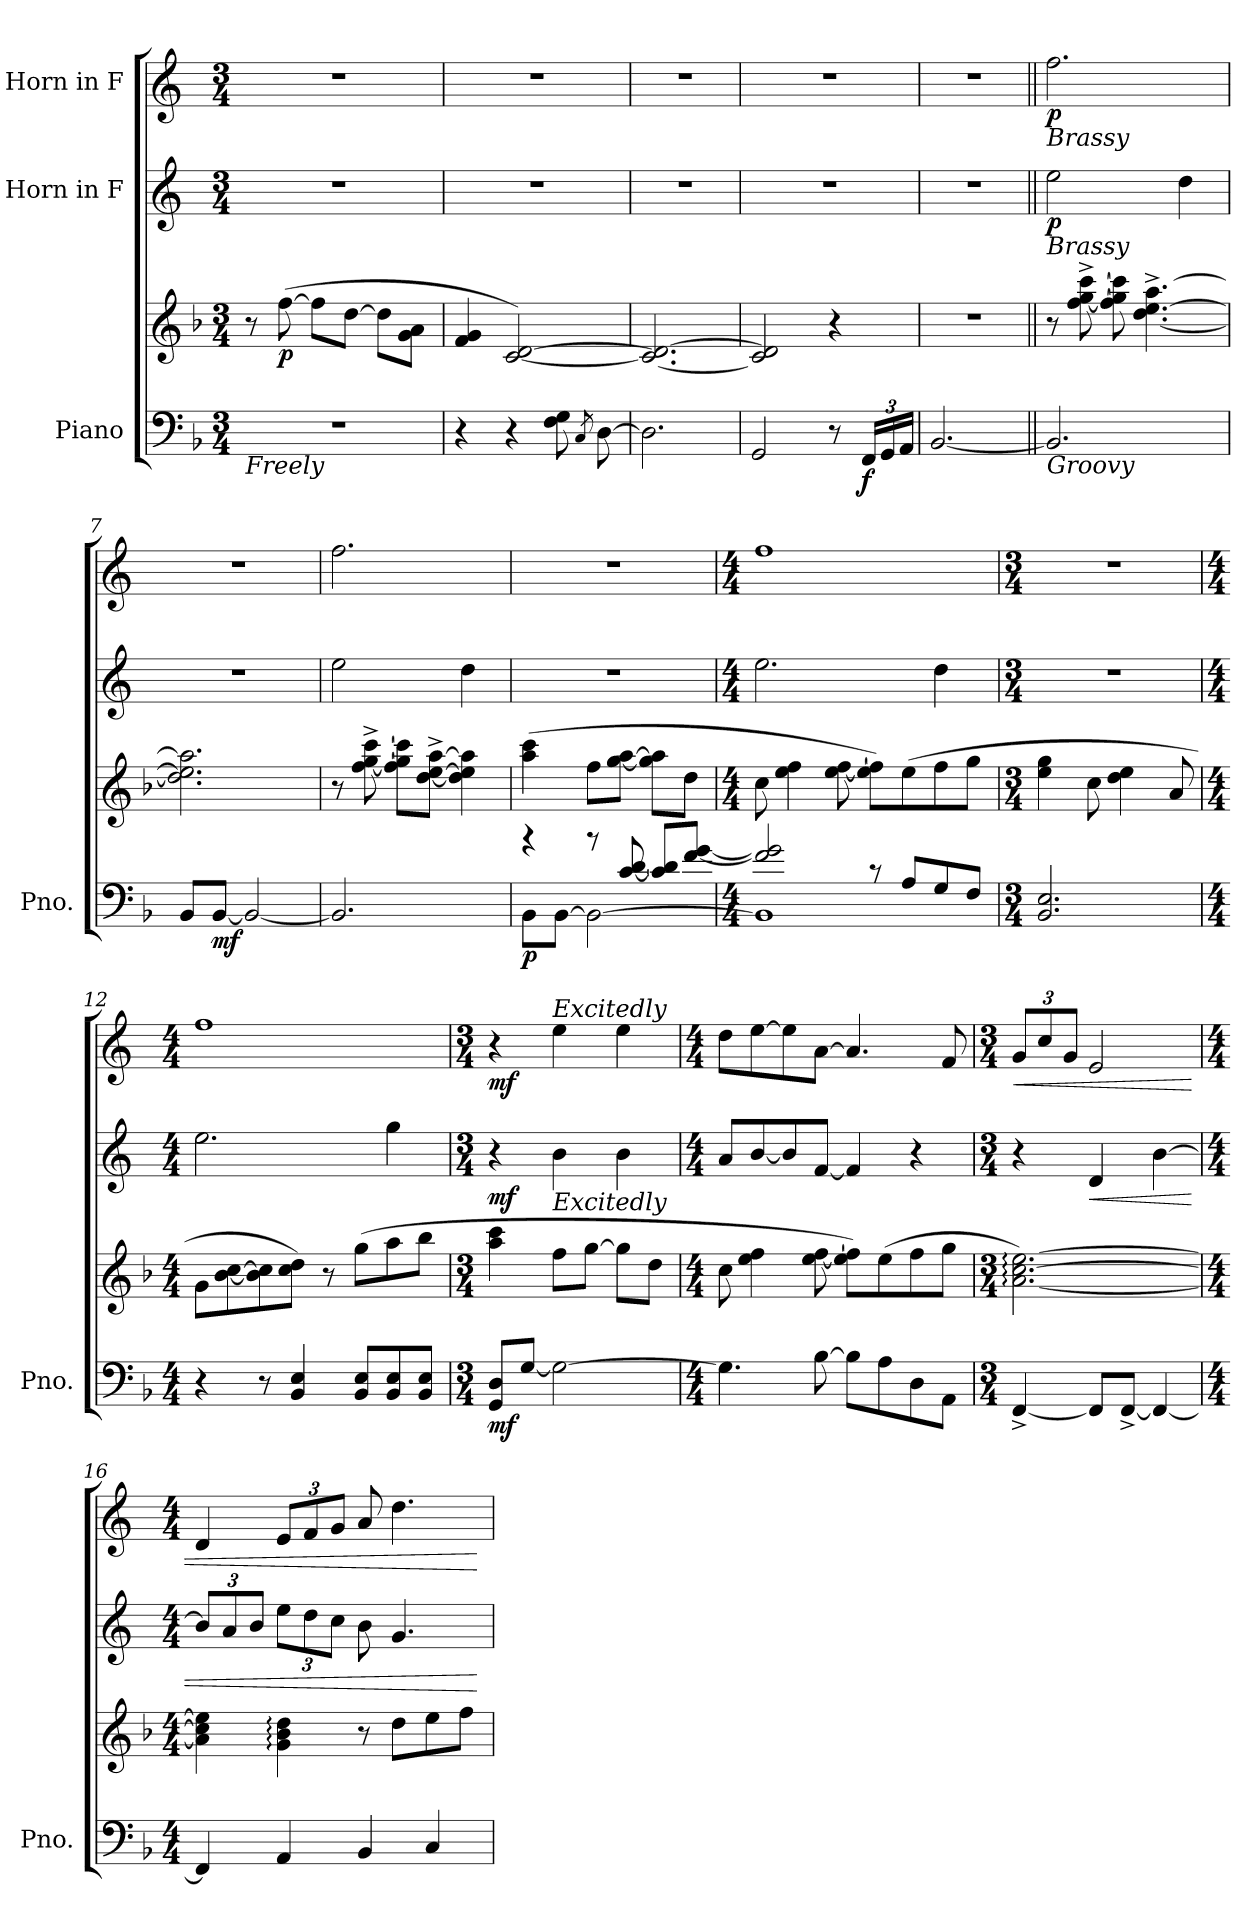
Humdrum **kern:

**kern	**kern	**dynam	**kern	**dynam	**kern	**dynam
*part3	*part3	*part3	*part2	*part2	*part1	*part1
*staff4	*staff3	*staff3/4	*staff2	*staff2	*staff1	*staff1
*I"Piano	*	*	*I"Horn in F	*	*I"Horn in F	*
*I'Pno.	*	*	*	*	*	*
*clefF4	*clefG2	*	*clefG2	*	*clefG2	*
*	*	*	*ITrd4c7	*	*ITrd4c7	*
*k[b-]	*k[b-]	*	*k[b-]	*	*k[b-]	*
*M3/4	*M3/4	*	*M3/4	*	*M3/4	*
*MM100	*MM100	*	*MM100	*	*MM100	*
=1	=1	=1	=1	=1	=1	=1
!LO:TX:b:i:t=Freely	!	!	!	!	!	!
2.r	8r	.	2.r	.	2.r	.
!	!	!LO:DY:b	!	!	!	!
.	(>[8ff\	p	.	.	.	.
.	8ff\L]	.	.	.	.	.
.	[8dd\J	.	.	.	.	.
.	8dd\L]	.	.	.	.	.
.	8g\ 8a\J	.	.	.	.	.
=2	=2	=2	=2	=2	=2	=2
4r	4f/ 4g/	.	2.r	.	2.r	.
4r	[2c/ [2d/)	.	.	.	.	.
8F\ 8G\	.	.	.	.	.	.
8qC/	.	.	.	.	.	.
[8D\	.	.	.	.	.	.
=3	=3	=3	=3	=3	=3	=3
2.D\]	2.c/_ 2.d/_	.	2.r	.	2.r	.
=4	=4	=4	=4	=4	=4	=4
2GG/	2c/] 2d/]	.	2.r	.	2.r	.
8r	4r	.	.	.	.	.
*Xbrackettup	*	*	*	*	*	*
!	!	!LO:DY:b=2	!	!	!	!
24FF/LL	.	f	.	.	.	.
24GG/	.	.	.	.	.	.
24AA/JJ	.	.	.	.	.	.
=5	=5	=5	=5	=5	=5	=5
[2.BB-/	2.r	.	2.r	.	2.r	.
=6||	=6||	=6||	=6||	=6||	=6||	=6||
!	!	!	!	!	!LO:TX:b:i:t=Brassy	!
!	!	!	!LO:TX:b:i:t=Brassy	!	!	!
!LO:TX:b:i:t=Groovy	!	!	!	!	!	!
!	!	!	!	!LO:DY:b	!	!LO:DY:b
2.BB-/]	8r	.	2a\	p	2.b-\	p
.	[8ff\^ [8gg\^ [8ccc\^	.	.	.	.	.
.	8ff\] 8gg\] 8ccc\]	.	.	.	.	.
.	[4.dd\^ [4.ee\^ [4.aa\^	.	.	.	.	.
.	.	.	4g\	.	.	.
!!LO:LB:g=z
=7	=7	=7	=7	=7	=7	=7
8BB-/L	2.dd\] 2.ee\] 2.aa\]	.	2.r	.	2.r	.
!	!	!LO:DY:b=2	!	!	!	!
[8BB-/J	.	mf	.	.	.	.
2BB-/_	.	.	.	.	.	.
=8	=8	=8	=8	=8	=8	=8
2.BB-/]	8r	.	2a\	.	2.b-\	.
.	[8ff\^ [8gg\^ [8ccc\^	.	.	.	.	.
.	8ff\] 8gg\] 8ccc\]L	.	.	.	.	.
.	[8dd\^ [8ee\^ [8aa\^J	.	.	.	.	.
.	4dd\] 4ee\] 4aa\]	.	4g\	.	.	.
=9	=9	=9	=9	=9	=9	=9
*^	*	*	*	*	*	*
!	!	!	!LO:DY:b=2	!	!	!	!
8BB-\L	4rb	(>4aa\ 4ccc\	p	2.r	.	2.r	.
[8BB-\J	.	.	.	.	.	.	.
2BB-\_	8rb	8ff\L	.	.	.	.	.
.	[8c/ [8d/	[8gg\ [8aa\J	.	.	.	.	.
.	8c/] 8d/]L	8gg\] 8aa\]L	.	.	.	.	.
.	[8f/ [8g/J	8dd\J	.	.	.	.	.
=10	=10	=10	=10	=10	=10	=10	=10
*M4/4	*	*M4/4	*	*M4/4	*	*M4/4	*
1BB-]	2f/] 2g/]	8cc\	.	2.a\	.	1b-	.
.	.	4ee\ 4ff\	.	.	.	.	.
.	.	[8ee\ [8ff\	.	.	.	.	.
.	8rc	8ee\] 8ff\]L)	.	.	.	.	.
.	8A/L	(>8ee\	.	.	.	.	.
.	8G/	8ff\	.	4g\	.	.	.
.	8F/J	8gg\J	.	.	.	.	.
*v	*v	*	*	*	*	*	*
=11	=11	=11	=11	=11	=11	=11
*M3/4	*M3/4	*	*M3/4	*	*M3/4	*
2.BB-/ 2.E/	4ee\ 4gg\	.	2.r	.	2.r	.
.	8cc\	.	.	.	.	.
.	4dd\ 4ee\	.	.	.	.	.
.	8a/	.	.	.	.	.
!!LO:PB:g=z
=12	=12	=12	=12	=12	=12	=12
*M4/4	*M4/4	*	*M4/4	*	*M4/4	*
4r	8g\L	.	2.a\	.	1b-	.
.	[8b-\ [8cc\	.	.	.	.	.
8r	8b-\] 8cc\]	.	.	.	.	.
4BB-/ 4E/	8cc\ 8dd\J)	.	.	.	.	.
.	8r	.	.	.	.	.
8BB-/ 8E/L	(>8gg\L	.	.	.	.	.
8BB-/ 8E/	8aa\	.	4cc\	.	.	.
8BB-/ 8E/J	8bb-\J	.	.	.	.	.
=13	=13	=13	=13	=13	=13	=13
*M3/4	*M3/4	*	*M3/4	*	*M3/4	*
!	!	!LO:DY:b=2	!	!LO:DY:b	!	!LO:DY:b
8GG/ 8D/L	4aa\ 4ccc\	mf	4r	mf	4r	mf
[8G/J	.	.	.	.	.	.
!	!	!	!	!	!LO:TX:a:i:t=Excitedly	!
!	!	!	!LO:TX:b:i:t=Excitedly	!	!	!
2G\_	8ff\L	.	4e\	.	4a\	.
.	[8gg\J	.	.	.	.	.
.	8gg\L]	.	4e\	.	4a\	.
.	8dd\J	.	.	.	.	.
=14	=14	=14	=14	=14	=14	=14
*M4/4	*M4/4	*	*M4/4	*	*M4/4	*
4.G\]	8cc\	.	8d/L	.	8g\L	.
.	4ee\ 4ff\	.	[8e/	.	[8a\	.
.	.	.	8e/]	.	8a\]	.
[8B-\	[8ee\ [8ff\	.	[8B-/J	.	[8d\J	.
8B-\L]	8ee\] 8ff\]L)	.	4B-/]	.	4.d/]	.
8A\	(>8ee\	.	.	.	.	.
8D\	8ff\	.	4r	.	.	.
8AA\J	8gg\J	.	.	.	8B-/	.
=15	=15	=15	=15	=15	=15	=15
*M3/4	*M3/4	*	*M3/4	*	*M3/4	*
*	*	*	*	*	*Xbrackettup	*
!	!	!	!	!	!	!LO:HP:b
[4FF^/	[2.a\: [2.cc\: [2.ee\:)	.	4r	.	12c/L	<
.	.	.	.	.	12f/	.
.	.	.	.	.	12c/J	.
!	!	!	!	!LO:HP:b	!	!
8FF/L]	.	.	4G/	<	2A/	.
[8FF^/J	.	.	.	.	.	.
4FF/_	.	.	[4e\	.	.	.
!!LO:LB:g=z
=16	=16	=16	=16	=16	=16	=16
*M4/4	*M4/4	*	*M4/4	*	*M4/4	*
*	*	*	*Xbrackettup	*	*	*
4FF/]	4a\] 4cc\] 4ee\]	.	12e/L]	.	4G/	.
.	.	.	12d/	.	.	.
.	.	.	12e/J	.	.	.
4AA/	4g\: 4b-\: 4dd\:	.	12a\L	.	12A/L	.
.	.	.	12g\	.	12B-/	.
.	.	.	12f\J	.	12c/J	.
4BB-/	8r	.	8e\	.	8d/	.
.	8dd\L	.	4.c/	.	4.g\	.
4C/	8ee\	.	.	.	.	.
.	8ff\J	.	.	.	.	.
.	.	.	.	[	.	[
=	=	=	=	=	=	=
*-	*-	*-	*-	*-	*-	*-
